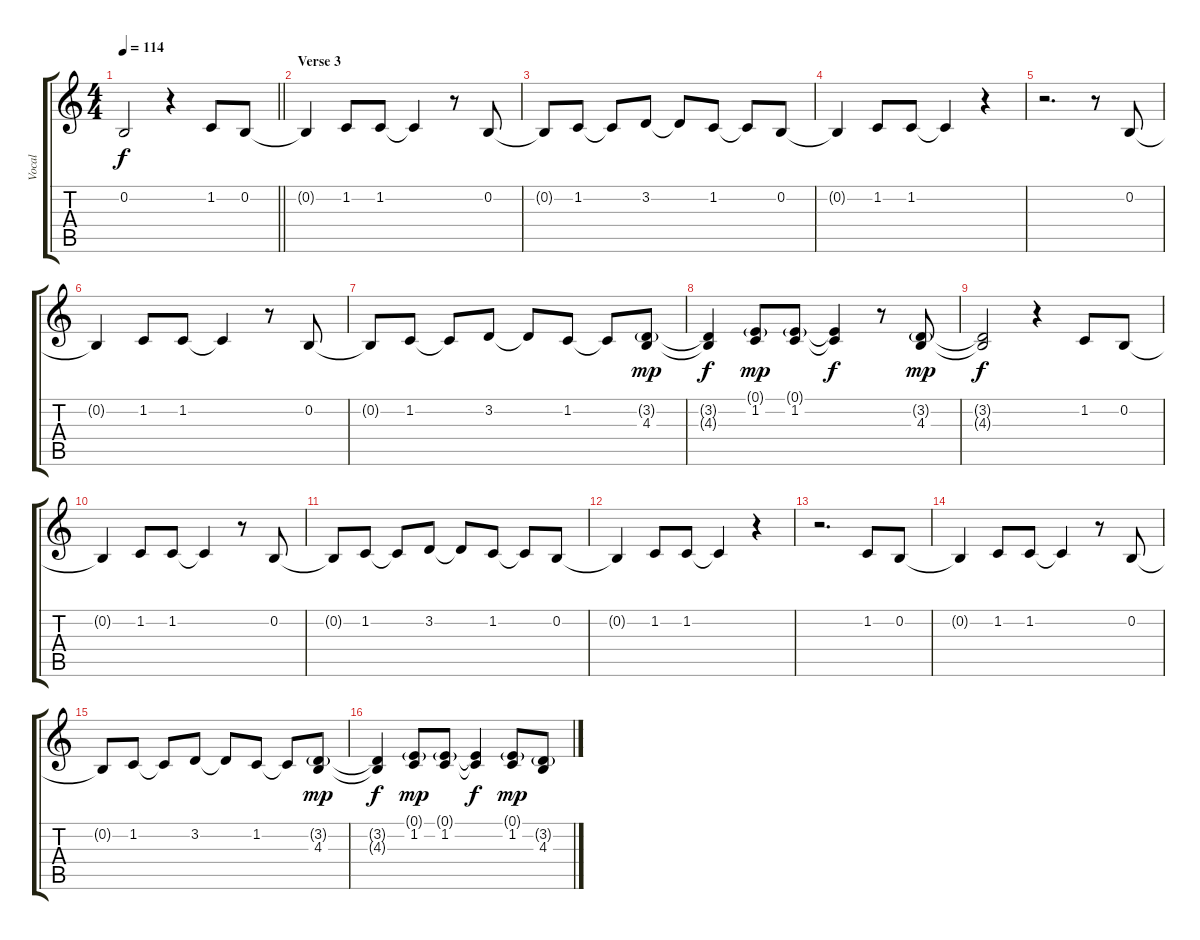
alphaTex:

\track ("Vocal" "Vocal") {instrument acousticgrandpiano}
\staff {score tabs}
\tuning (E4 B3 G3 D3 A2 E2) {hide}
\ts (4 4)
\tempo 114
\clef g2
\barLineRight lightlight
\ks c
0.2{t}.2{dy f} r.4 1.2.8 0.2.8 |
\section ("" "Verse 3")
0.2{t}.4 1.2.8 1.2.8 1.2{t}.4 r.8 0.2.8 |
0.2{t}.8 1.2.8 1.2{t}.8 3.2.8 3.2{t}.8 1.2.8 1.2{t}.8 0.2.8 |
0.2{t}.4 1.2.8 1.2.8 1.2{t}.4 r.4 |
r.2{d} r.8 0.2.8 |
0.2{t}.4 1.2.8 1.2.8 1.2{t}.4 r.8 0.2.8 |
0.2{t}.8 1.2.8 1.2{t}.8 3.2.8 3.2{t}.8 1.2.8 1.2{t}.8 (3.2{g} 4.3).8{dy mp} |
(3.2{t} 4.3{t}).4{dy f} (0.1{g} 1.2).8{dy mp} (0.1{g} 1.2).8 (0.1{t} 1.2{t}).4{dy f} r.8 (3.2{g} 4.3).8{dy mp} |
(3.2{t} 4.3{t}).2{dy f} r.4 1.2.8 0.2.8 |
0.2{t}.4 1.2.8 1.2.8 1.2{t}.4 r.8 0.2.8 |
0.2{t}.8{lyrics (0 "") lyrics (1 "") lyrics (2 "") lyrics (3 "") lyrics (4 "")} 1.2.8 1.2{t}.8 3.2.8 3.2{t}.8 1.2.8 1.2{t}.8 0.2.8 |
0.2{t}.4 1.2.8 1.2.8 1.2{t}.4 r.4 |
r.2{d} 1.2.8 0.2.8 |
0.2{t}.4 1.2.8 1.2.8 1.2{t}.4 r.8 0.2.8 |
0.2{t}.8 1.2.8 1.2{t}.8 3.2.8 3.2{t}.8 1.2.8 1.2{t}.8 (3.2{g} 4.3).8{dy mp} |
(3.2{t} 4.3{t}).4{dy f} (0.1{g} 1.2).8{dy mp} (0.1{g} 1.2).8 (0.1{t} 1.2{t}).4{dy f} (0.1{g} 1.2).8{dy mp} (3.2{g} 4.3).8
